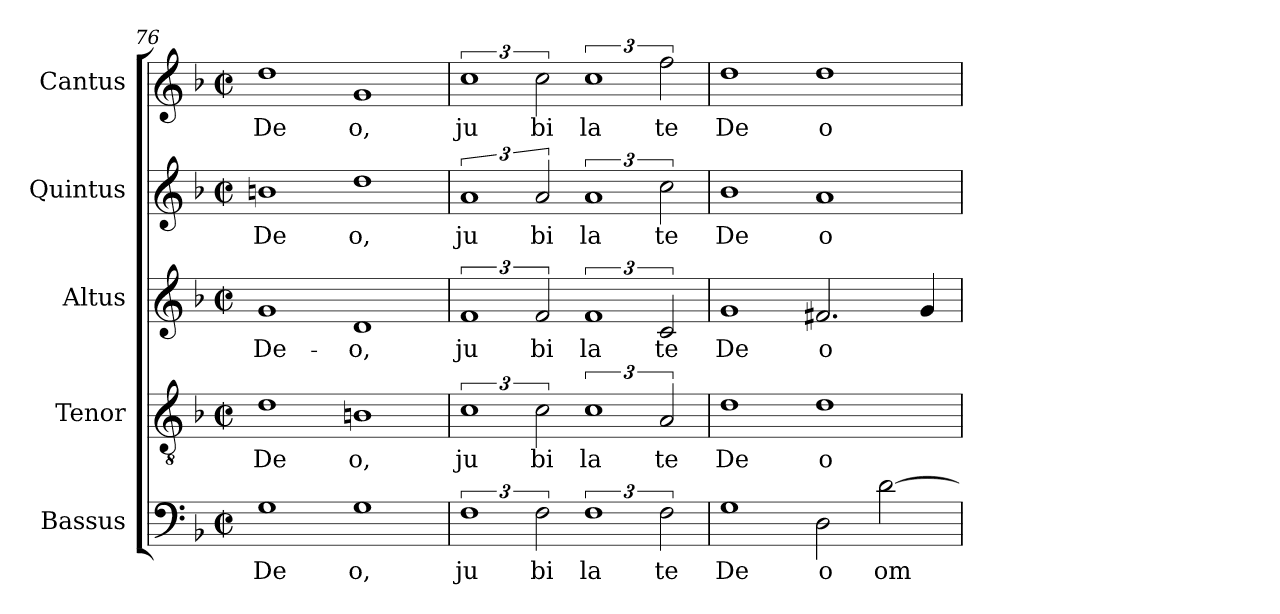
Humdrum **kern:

**kern	**text	**kern	**text	**kern	**text	**kern	**text	**kern	**text
*part5	*part5	*part4	*part4	*part3	*part3	*part2	*part2	*part1	*part1
*staff5	*staff5	*staff4	*staff4	*staff3	*staff3	*staff2	*staff2	*staff1	*staff1
*I"Bassus	*	*I"Tenor	*	*I"Altus	*	*I"Quintus	*	*I"Cantus	*
*clefF4	*	*clefGv2	*	*clefG2	*	*clefG2	*	*clefG2	*
*k[b-]	*	*k[b-]	*	*k[b-]	*	*k[b-]	*	*k[b-]	*
*F:	*	*F:	*	*F:	*	*F:	*	*F:	*
*M2/2	*	*M2/2	*	*M2/2	*	*M2/2	*	*M2/2	*
*met(c|)	*	*met(c|)	*	*met(c|)	*	*met(c|)	*	*met(c|)	*
=76	=76	=76	=76	=76	=76	=76	=76	=76	=76
!	!LO:LY:b:cj	!	!LO:LY:b:cj	!	!LO:LY:b:cj	!	!LO:LY:b:cj	!	!LO:LY:b:cj
1G	De	1d	De	1g	De-	1bn	De	1dd	De
!	!LO:LY:b:cj	!	!LO:LY:b:cj	!	!LO:LY:b:cj	!	!LO:LY:b:cj	!	!LO:LY:b:cj
1G	o,	1Bn	o,	1d	-o,	1dd	o,	1g	o,
!!LO:LB:g=z
=77	=77	=77	=77	=77	=77	=77	=77	=77	=77
!	!LO:LY:b:cj	!	!LO:LY:b:cj	!	!LO:LY:b:cj	!	!LO:LY:b:cj	!	!LO:LY:b:cj
3%2F	ju	3%2c	ju	3%2f	ju	3%2a	ju	3%2cc	ju
!	!LO:LY:b:cj	!	!LO:LY:b:cj	!	!LO:LY:b:cj	!	!LO:LY:b:cj	!	!LO:LY:b:cj
3F\	bi	3c\	bi	3f/	bi	3a/	bi	3cc\	bi
!	!LO:LY:b:cj	!	!LO:LY:b:cj	!	!LO:LY:b:cj	!	!LO:LY:b:cj	!	!LO:LY:b:cj
3%2F	la	3%2c	la	3%2f	la	3%2a	la	3%2cc	la
!	!LO:LY:b:cj	!	!LO:LY:b:cj	!	!LO:LY:b:cj	!	!LO:LY:b:cj	!	!LO:LY:b:cj
3F\	te	3A/	te	3c/	te	3cc\	te	3ff\	te
=78	=78	=78	=78	=78	=78	=78	=78	=78	=78
!	!LO:LY:b:cj	!	!LO:LY:b:cj	!	!LO:LY:b:cj	!	!LO:LY:b:cj	!	!LO:LY:b:cj
1G	De	1d	De	1g	De	1b-	De	1dd	De
!	!LO:LY:b:cj	!	!LO:LY:b:cj	!	!LO:LY:b:cj	!	!LO:LY:b:cj	!	!LO:LY:b:cj
2D\	o	1d	o	2.f#X/	o	1a	o	1dd	o
!	!LO:LY:b	!	!	!	!	!	!	!	!
[>2d\	om	.	.	.	.	.	.	.	.
.	.	.	.	4g/	.	.	.	.	.
=	=	=	=	=	=	=	=	=	=
*-	*-	*-	*-	*-	*-	*-	*-	*-	*-
